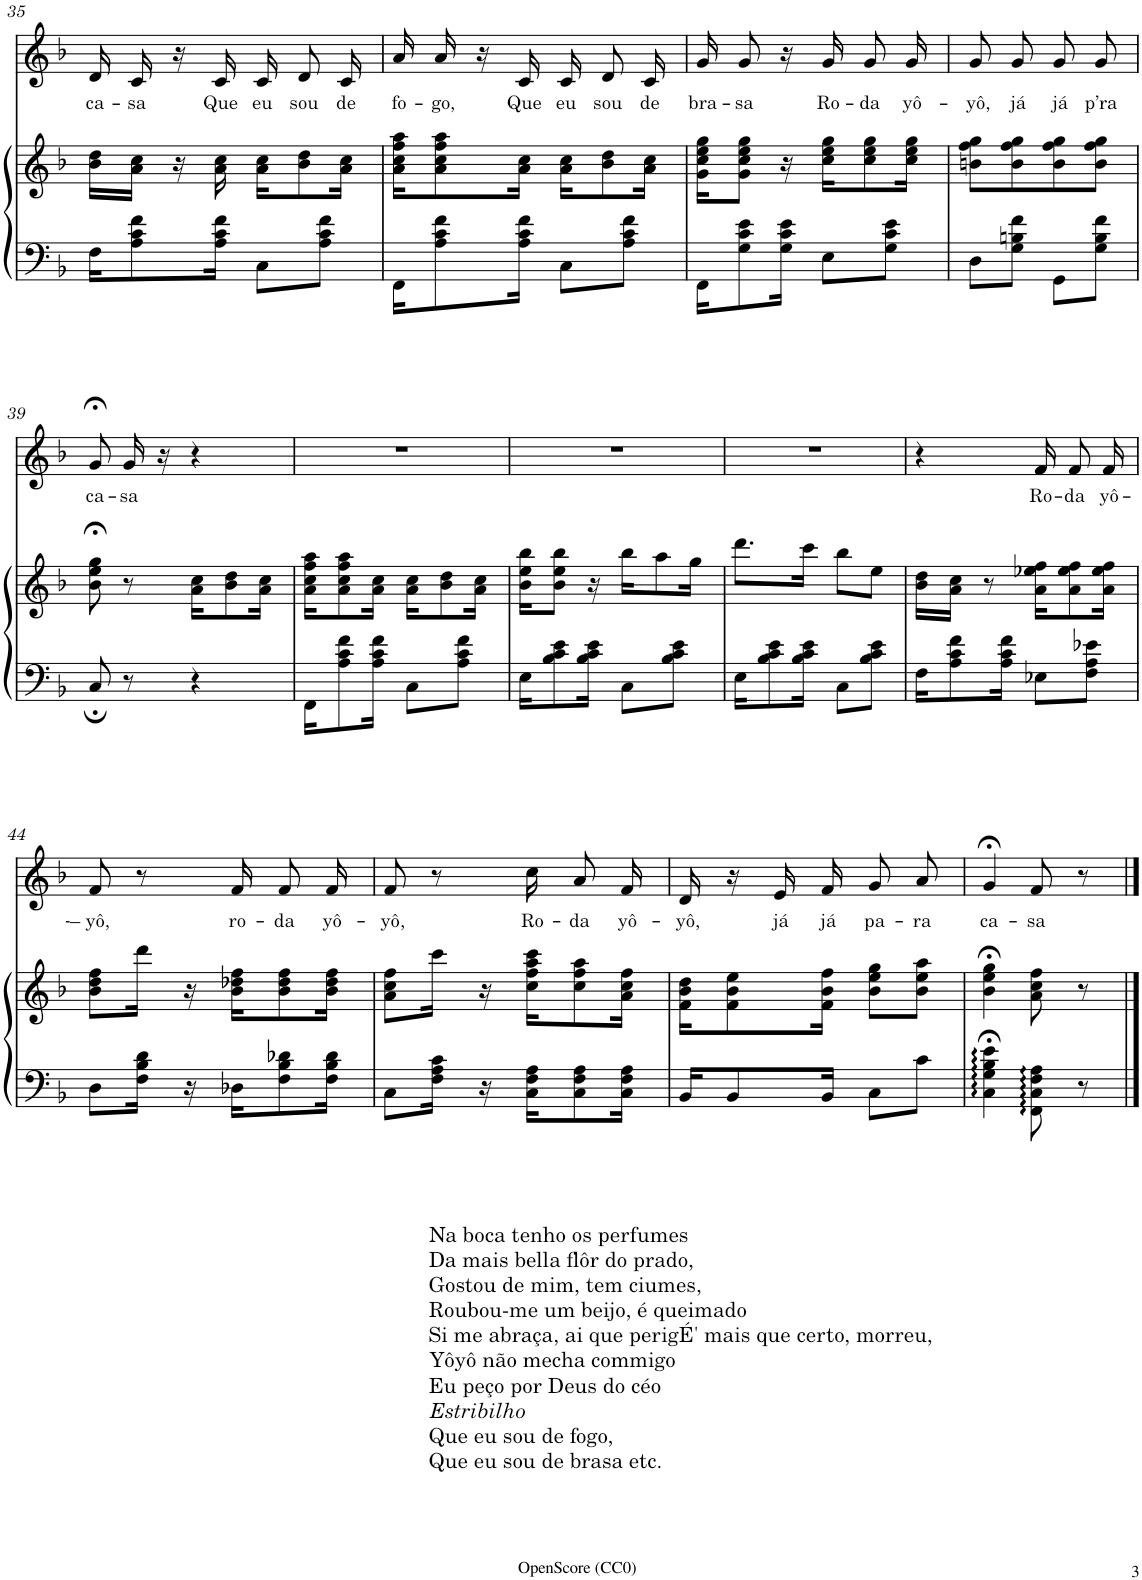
**kern	**kern	**kern	**text
*part2	*part2	*part1	*part1
*staff3	*staff2	*staff1	*staff1
*I"Piano	*	*I"Canto Voice	*
*I'Pno	*	*	*
!!LO:PB:g=z
*clefF4	*clefG2	*clefG2	*
*k[b-]	*k[b-]	*k[b-]	*
*M2/4	*M2/4	*M2/4	*
=35	=35	=35	=35
!	!	!	!LO:LY:b
16F\KL	16b-\ 16dd\LL	16d/LL	ca-
!	!	!	!LO:LY:b
8A\ 8c\ 8f\	16a\ 16cc\JJ	16c/JJ	-sa
.	16r	16r	.
!	!	!	!LO:LY:b
16A\ 16c\ 16f\Jk	16a\ 16cc\	16c/	Que
!	!	!	!LO:LY:b
8C\L	16a\ 16cc\KL	16c/KL	eu
!	!	!	!LO:LY:b
.	8b-\ 8dd\	8d/	sou
8A\ 8c\ 8f\J	.	.	.
!	!	!	!LO:LY:b
.	16a\ 16cc\Jk	16c/Jk	de
=36	=36	=36	=36
!	!	!	!LO:LY:b
16FF\KL	16a\ 16cc\ 16ff\ 16aa\KL	16a/LL	fo-
!	!	!	!LO:LY:b
8A\ 8c\ 8f\	8a\ 8cc\ 8ff\ 8aa\	16a/JJ	-go,
.	.	16r	.
!	!	!	!LO:LY:b
16A\ 16c\ 16f\Jk	16a\ 16cc\Jk	16c/	Que
!	!	!	!LO:LY:b
8C\L	16a\ 16cc\KL	16c/KL	eu
!	!	!	!LO:LY:b
.	8b-\ 8dd\	8d/	sou
8A\ 8c\ 8f\J	.	.	.
!	!	!	!LO:LY:b
.	16a\ 16cc\Jk	16c/Jk	de
=37	=37	=37	=37
!	!	!	!LO:LY:b
16FF\KL	16g\ 16cc\ 16ee\ 16gg\KL	16g/KL	bra-
!	!	!	!LO:LY:b
8G\ 8c\ 8e\	8g\ 8cc\ 8ee\ 8gg\J	8g/J	-sa
16G\ 16c\ 16e\Jk	16r	16r	.
!	!	!	!LO:LY:b
8E\L	16cc\ 16ee\ 16gg\KL	16g/KL	Ro-
!	!	!	!LO:LY:b
.	8cc\ 8ee\ 8gg\	8g/	-da
8G\ 8c\ 8e\J	.	.	.
!	!	!	!LO:LY:b
.	16cc\ 16ee\ 16gg\Jk	16g/Jk	yô-
=38	=38	=38	=38
!	!	!	!LO:LY:b
8D\L	8bn\ 8ff\ 8gg\L	8g/L	-yô,
!	!	!	!LO:LY:b
8G\ 8Bn\ 8f\J	8b\ 8ff\ 8gg\	8g/J	já
!	!	!	!LO:LY:b
8GG\L	8b\ 8ff\ 8gg\	8g/L	já
!	!	!	!LO:LY:b
8G\ 8B\ 8f\J	8b\ 8ff\ 8gg\J	8g/J	p’ra
!!LO:LB:g=z
=39	=39	=39	=39
!	!	!	!LO:LY:b
8C;/	8b-\;< 8ee\;< 8gg\;<	8g;</L	ca-
!	!	!	!LO:LY:b
8r	8r	16g;</Jk	-sa
.	.	16r	.
4r	16a\ 16cc\KL	4r	.
.	8b-\ 8dd\	.	.
.	16a\ 16cc\Jk	.	.
=40	=40	=40	=40
16FF\KL	16a\ 16cc\ 16ff\ 16aa\KL	2r	.
8A\ 8c\ 8f\	8a\ 8cc\ 8ff\ 8aa\	.	.
16A\ 16c\ 16f\Jk	16a\ 16cc\Jk	.	.
8C\L	16a\ 16cc\KL	.	.
.	8b-\ 8dd\	.	.
8A\ 8c\ 8f\J	.	.	.
.	16a\ 16cc\Jk	.	.
=41	=41	=41	=41
16E\KL	16b-\ 16ee\ 16bb-\KL	2r	.
8B-\ 8c\ 8e\	8b-\ 8ee\ 8bb-\J	.	.
16B-\ 16c\ 16e\Jk	16r	.	.
8C\L	16bb-\KL	.	.
.	8aa\	.	.
8B-\ 8c\ 8e\J	.	.	.
.	16gg\Jk	.	.
=42	=42	=42	=42
16E\KL	8.ddd\L	2r	.
8B-\ 8c\ 8e\	.	.	.
16B-\ 16c\ 16e\Jk	16ccc\Jk	.	.
8C\L	8bb-\L	.	.
8B-\ 8c\ 8e\J	8ee\J	.	.
=43	=43	=43	=43
16F\KL	16b-\ 16dd\LL	4r	.
8A\ 8c\ 8f\	16a\ 16cc\JJ	.	.
.	8r	.	.
16A\ 16c\ 16f\Jk	.	.	.
!	!	!	!LO:LY:b
8E-X\L	16a\ 16ee-X\ 16ff\KL	16f/KL	Ro-
!	!	!	!LO:LY:b
.	8a\ 8ee-\ 8ff\	8f/	-da
8F\ 8A\ 8e-X\J	.	.	.
!	!	!	!LO:LY:b
.	16a\ 16ee-\ 16ff\Jk	16f/Jk	yô-
!!LO:LB:g=z
=44	=44	=44	=44
!	!	!	!LO:LY:b
8D\L	8b-\ 8dd\ 8ff\L	8f/	-– yô,
16F\ 16B-\ 16d\Jk	16ddd^\Jk	8r	.
16r	16r	.	.
!	!	!	!LO:LY:b
16D-X\KL	16b-\ 16dd-X\ 16ff\KL	16f/KL	ro-
!	!	!	!LO:LY:b
8F\ 8B-\ 8d-X\	8b-\ 8dd-\ 8ff\	8f/	-da
!	!	!	!LO:LY:b
16F\ 16B-\ 16d-\Jk	16b-\ 16dd-\ 16ff\Jk	16f/Jk	yô-
=45	=45	=45	=45
!	!	!	!LO:LY:b
8C\L	8a\ 8cc\ 8ff\L	8f/	-yô,
16F\ 16A\ 16c\Jk	16ccc^\Jk	8r	.
16r	16r	.	.
!	!	!	!LO:LY:b
16C\ 16F\ 16A\KL	16cc\ 16ff\ 16aa\ 16ccc\KL	16cc/KL	Ro-
!	!	!	!LO:LY:b
8C\ 8F\ 8A\	8cc\ 8ff\ 8aa\	8a/	-da
!	!	!	!LO:LY:b
16C\ 16F\ 16A\Jk	16a\ 16cc\ 16ff\Jk	16f/Jk	yô-
=46	=46	=46	=46
!	!	!	!LO:LY:b
16BB-/KL	16f\ 16b-\ 16dd\KL	16d/	-yô,
8BB-/	8f\ 8b-\ 8ee\	16r	.
!	!	!	!LO:LY:b
.	.	16e/LL	já
!	!	!	!LO:LY:b
16BB-/Jk	16f\ 16b-\ 16ff\Jk	16f/JJ	já
!	!	!	!LO:LY:b
8C\L	8b-\ 8ee\ 8gg\L	8g/L	pa-
!	!	!	!LO:LY:b
8c\J	8b-\ 8ee\ 8aa\J	8a/J	-ra
=47	=47	=47	=47
!	!	!	!LO:LY:b
4C\:;< 4G\:;< 4B-\:;< 4e\:;<	4b-\;< 4ee\;< 4gg\;<	4g;</	ca-
!	!	!	!LO:LY:b
8FF\: 8C\: 8F\: 8A\:	8a\ 8cc\ 8ff\	8f/	-sa
8r	8r	8r	.
==	==	==	==
*-	*-	*-	*-
